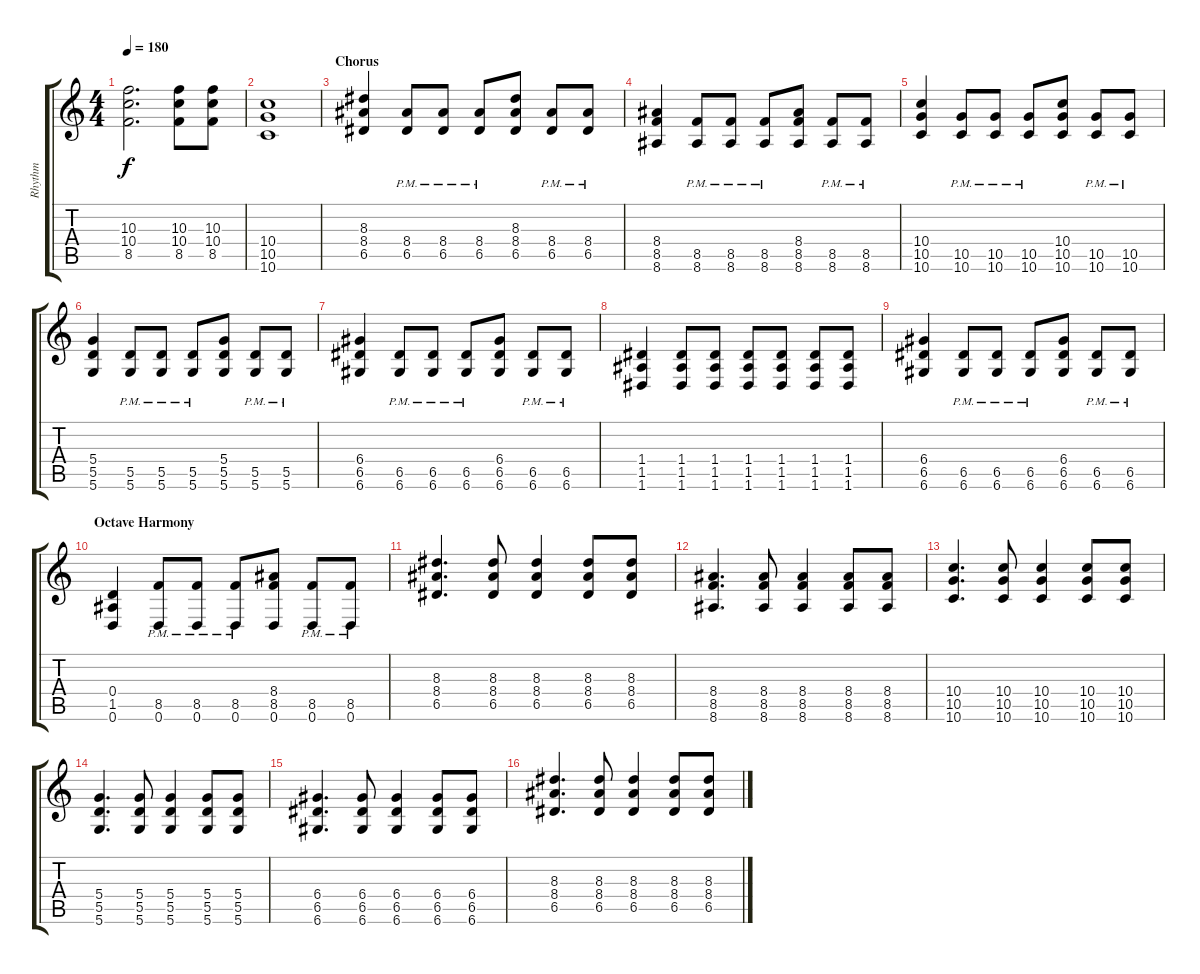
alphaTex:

\track ("Rhythm" "Rhythm") {instrument distortionguitar}
\staff {score tabs}
\tuning (E4 B3 G3 D3 A2 D2) {hide}
\ts (4 4)
\tempo 180
\clef g2
\ks c
(10.3 10.4 8.5).2{d dy f} (10.3 10.4 8.5).8 (10.3 10.4 8.5).8 |
(10.4 10.5 10.6).1 |
\section ("" "Chorus")
(8.3 8.4 6.5).4 (8.4{pm} 6.5{pm}).8 (8.4{pm} 6.5{pm}).8 (8.4{pm} 6.5{pm}).8 (8.3 8.4 6.5).8 (8.4{pm} 6.5{pm}).8 (8.4{pm} 6.5{pm}).8 |
(8.4 8.5 8.6).4 (8.5{pm} 8.6).8 (8.5{pm} 8.6).8 (8.5{pm} 8.6).8 (8.4 8.5 8.6).8 (8.5{pm} 8.6).8 (8.5{pm} 8.6).8 |
(10.4 10.5 10.6).4 (10.5{pm} 10.6).8 (10.5{pm} 10.6).8 (10.5{pm} 10.6).8 (10.4 10.5 10.6).8 (10.5{pm} 10.6).8 (10.5{pm} 10.6).8 |
(5.4 5.5 5.6).4 (5.5{pm} 5.6).8 (5.5{pm} 5.6).8 (5.5{pm} 5.6).8 (5.4 5.5 5.6).8 (5.5{pm} 5.6).8 (5.5{pm} 5.6).8 |
(6.4 6.5 6.6).4 (6.5{pm} 6.6).8 (6.5{pm} 6.6).8 (6.5{pm} 6.6).8 (6.4 6.5 6.6).8 (6.5{pm} 6.6).8 (6.5{pm} 6.6).8 |
(1.4 1.5 1.6).4 (1.4 1.5 1.6).8 (1.4 1.5 1.6).8 (1.4 1.5 1.6).8 (1.4 1.5 1.6).8 (1.4 1.5 1.6).8 (1.4 1.5 1.6).8 |
(6.4 6.5 6.6).4 (6.5{pm} 6.6).8 (6.5{pm} 6.6).8 (6.5{pm} 6.6).8 (6.4 6.5 6.6).8 (6.5{pm} 6.6).8 (6.5{pm} 6.6).8 |
\section ("" "Octave Harmony")
(0.4 1.5 0.6).4 (8.5{pm} 0.6).8 (8.5{pm} 0.6).8 (8.5{pm} 0.6).8 (8.4 8.5 0.6).8 (8.5{pm} 0.6).8 (8.5{pm} 0.6).8 |
(8.3 8.4 6.5).4{d} (8.3 8.4 6.5).8 (8.3 8.4 6.5).4 (8.3 8.4 6.5).8 (8.3 8.4 6.5).8 |
(8.4 8.5 8.6).4{d} (8.4 8.5 8.6).8 (8.4 8.5 8.6).4 (8.4 8.5 8.6).8 (8.4 8.5 8.6).8 |
(10.4 10.5 10.6).4{d} (10.4 10.5 10.6).8 (10.4 10.5 10.6).4 (10.4 10.5 10.6).8 (10.4 10.5 10.6).8 |
(5.4 5.5 5.6).4{d} (5.4 5.5 5.6).8 (5.4 5.5 5.6).4 (5.4 5.5 5.6).8 (5.4 5.5 5.6).8 |
(6.4 6.5 6.6).4{d} (6.4 6.5 6.6).8 (6.4 6.5 6.6).4 (6.4 6.5 6.6).8 (6.4 6.5 6.6).8 |
(8.3 8.4 6.5).4{d} (8.3 8.4 6.5).8 (8.3 8.4 6.5).4 (8.3 8.4 6.5).8 (8.3 8.4 6.5).8
